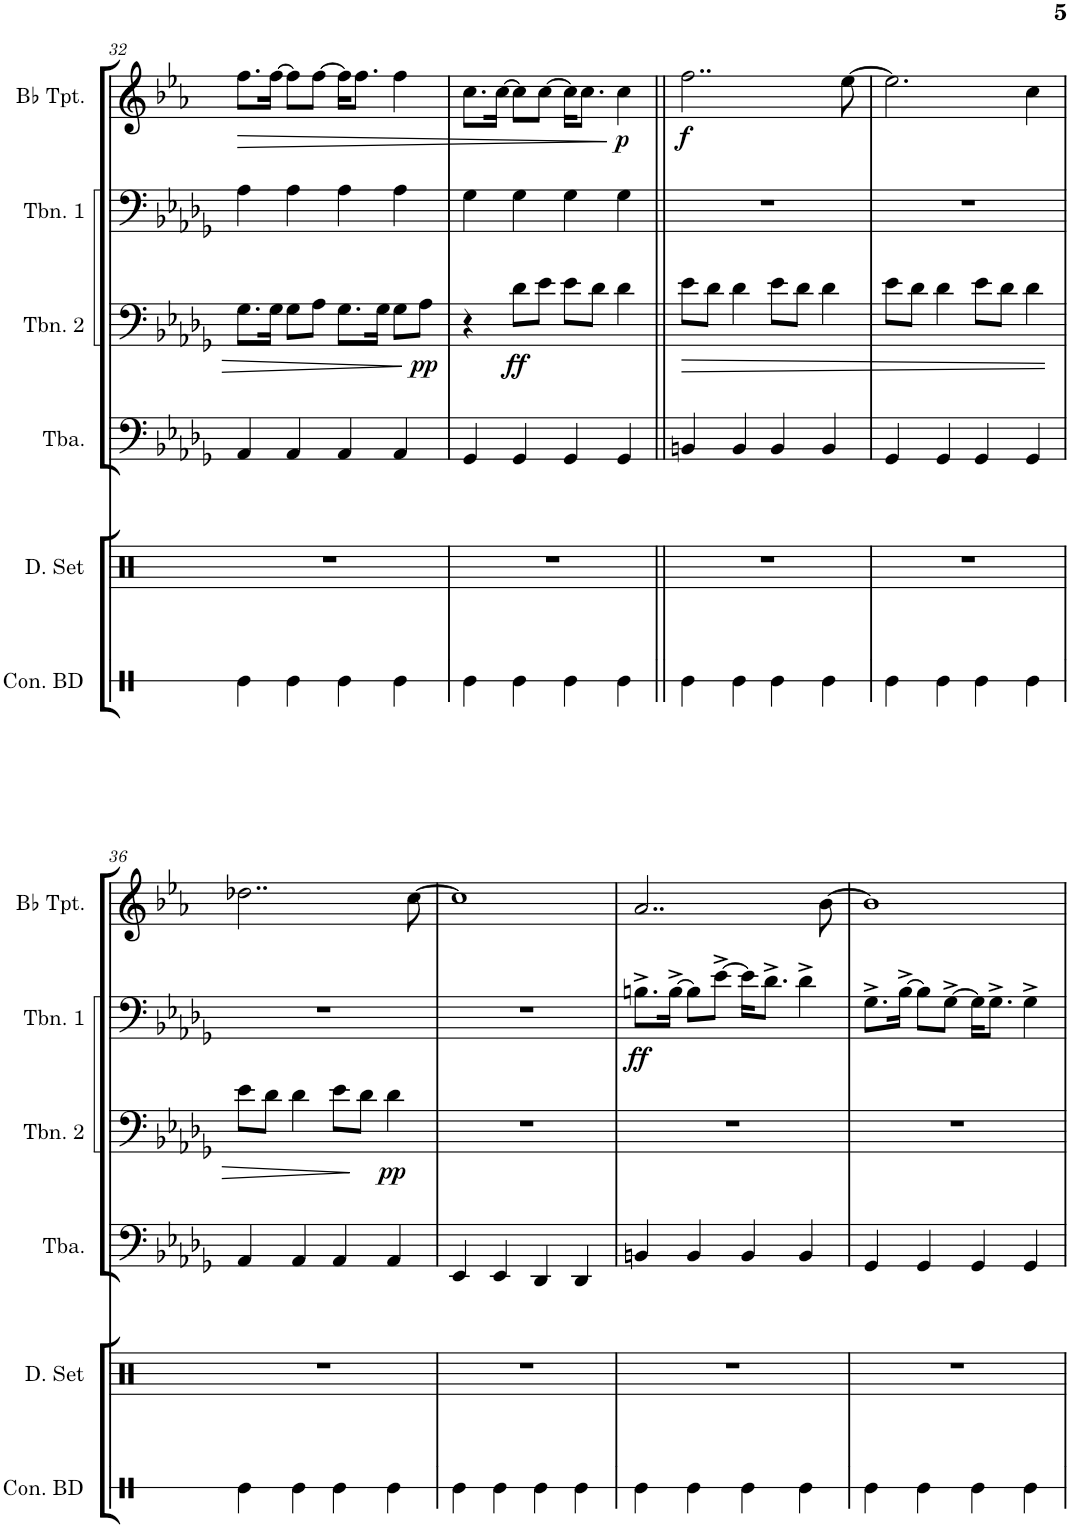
**kern	**kern	**kern	**kern	**dynam	**kern	**dynam	**kern	**dynam
*part6	*part5	*part4	*part3	*part3	*part2	*part2	*part1	*part1
*staff6	*staff5	*staff4	*staff3	*staff3	*staff2	*staff2	*staff1	*staff1
*I"Concert Bass Drum	*I"Drumset	*I"Tuba	*I"Trombone 2	*	*I"Trombone 1	*	*I"Bb Trumpet	*
*I'Con. BD	*I'D. Set	*I'Tba.	*I'Tbn. 2	*	*I'Tbn. 1	*	*I'Bb Tpt.	*
!!LO:PB:g=z
*clefX	*clefX	*clefF4	*clefF4	*	*clefF4	*	*clefG2	*
*	*	*	*	*	*	*	*Trd1c2	*
*k[]	*k[]	*k[b-e-a-d-g-]	*k[b-e-a-d-g-]	*	*k[b-e-a-d-g-]	*	*k[b-e-a-]	*
*M4/4	*M4/4	*M4/4	*M4/4	*	*M4/4	*	*M4/4	*
=32	=32	=32	=32	=32	=32	=32	=32	=32
!	!	!	!	!	!	!	!	!LO:HP:b
4Re\	1r	4AA-/	8.G-\L	.	4A-\	.	8.ff\L	>
.	.	.	16G-\Jk	.	.	.	[16ff\Jk	.
4Re\	.	4AA-/	8G-\L	.	4A-\	.	8ff\L]	.
.	.	.	8A-\J	.	.	.	[8ff\J	.
4Re\	.	4AA-/	8.G-\L	.	4A-\	.	16ff\KL]	.
.	.	.	.	.	.	.	8.ff\J	.
.	.	.	16G-\Jk	.	.	.	.	.
4Re\	.	4AA-/	8G-\L	.	4A-\	.	4ff\	.
!	!	!	!	!LO:DY:b	!	!	!	!
.	.	.	8A-\J	pp	.	.	.	.
=33	=33	=33	=33	=33	=33	=33	=33	=33
4Re\	1r	4GG-/	4r	.	4G-\	.	8.cc\L	.
.	.	.	.	.	.	.	[16cc\Jk	.
!	!	!	!	!LO:DY:b	!	!	!	!
4Re\	.	4GG-/	8d-\L	ff	4G-\	.	8cc\L]	.
.	.	.	8e-\J	.	.	.	[8cc\J	.
4Re\	.	4GG-/	8e-\L	.	4G-\	.	16cc\KL]	.
.	.	.	.	.	.	.	8.cc\J	.
.	.	.	8d-\J	.	.	.	.	.
!	!	!	!	!	!	!	!	!LO:DY:n=1:b
4Re\	.	4GG-/	4d-\	.	4G-\	.	4cc\	] p
=34||	=34||	=34||	=34||	=34||	=34||	=34||	=34||	=34||
!	!	!	!	!LO:HP:b	!	!	!	!LO:DY:b
4Re\	1r	4BBn/	8e-\L	>	1r	.	2..ff\	f
.	.	.	8d-\J	.	.	.	.	.
4Re\	.	4BB/	4d-\	.	.	.	.	.
4Re\	.	4BB/	8e-\L	.	.	.	.	.
.	.	.	8d-\J	.	.	.	.	.
4Re\	.	4BB/	4d-\	.	.	.	.	.
.	.	.	.	.	.	.	[8ee-\	.
=35	=35	=35	=35	=35	=35	=35	=35	=35
4Re\	1r	4GG-/	8e-\L	.	1r	.	2.ee-\]	.
.	.	.	8d-\J	.	.	.	.	.
4Re\	.	4GG-/	4d-\	.	.	.	.	.
4Re\	.	4GG-/	8e-\L	.	.	.	.	.
.	.	.	8d-\J	.	.	.	.	.
4Re\	.	4GG-/	4d-\	.	.	.	4cc\	.
!!LO:LB:g=z
=36	=36	=36	=36	=36	=36	=36	=36	=36
4Re\	1r	4AA-/	8e-\L	.	1r	.	2..dd-X\	.
.	.	.	8d-\J	.	.	.	.	.
4Re\	.	4AA-/	4d-\	.	.	.	.	.
4Re\	.	4AA-/	8e-\L	.	.	.	.	.
.	.	.	8d-\J	]	.	.	.	.
!	!	!	!	!LO:DY:b	!	!	!	!
4Re\	.	4AA-/	4d-\	pp	.	.	.	.
.	.	.	.	.	.	.	[8cc\	.
=37	=37	=37	=37	=37	=37	=37	=37	=37
4Re\	1r	4EE-/	1r	.	1r	.	1cc]	.
4Re\	.	4EE-/	.	.	.	.	.	.
4Re\	.	4DD-/	.	.	.	.	.	.
4Re\	.	4DD-/	.	.	.	.	.	.
=38	=38	=38	=38	=38	=38	=38	=38	=38
!	!	!	!	!	!	!LO:DY:b	!	!
4Re\	1r	4BBn/	1r	.	8.Bn^\L	ff	2..a-/	.
.	.	.	.	.	[16B^\Jk	.	.	.
4Re\	.	4BB/	.	.	8B\L]	.	.	.
.	.	.	.	.	[8e-^\J	.	.	.
4Re\	.	4BB/	.	.	16e-\KL]	.	.	.
.	.	.	.	.	8.d-^\J	.	.	.
4Re\	.	4BB/	.	.	4d-^\	.	.	.
.	.	.	.	.	.	.	[8b-\	.
=39	=39	=39	=39	=39	=39	=39	=39	=39
4Re\	1r	4GG-/	1r	.	8.G-^\L	.	1b-]	.
.	.	.	.	.	[16B-^\Jk	.	.	.
4Re\	.	4GG-/	.	.	8B-\L]	.	.	.
.	.	.	.	.	[8G-^\J	.	.	.
4Re\	.	4GG-/	.	.	16G-\KL]	.	.	.
.	.	.	.	.	8.G-^\J	.	.	.
4Re\	.	4GG-/	.	.	4G-^\	.	.	.
=	=	=	=	=	=	=	=	=
*-	*-	*-	*-	*-	*-	*-	*-	*-
